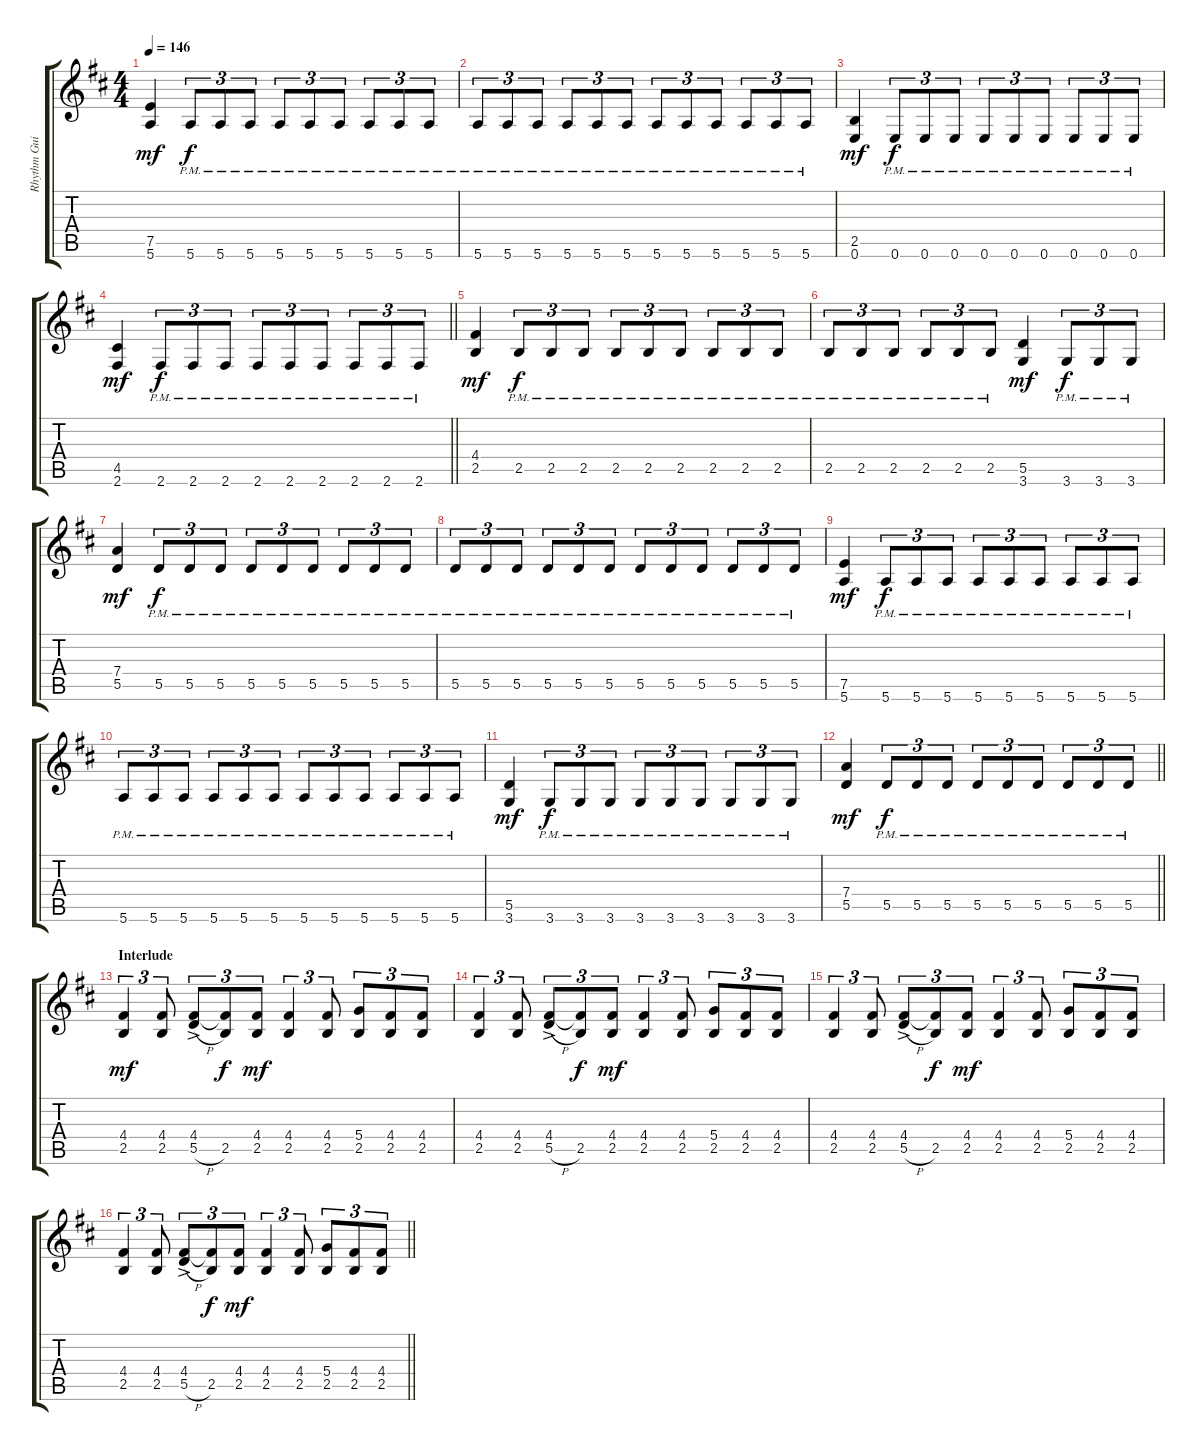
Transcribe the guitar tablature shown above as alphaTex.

\track ("Rhythm Guitar A" "Rhythm Gui") {instrument distortionguitar}
\staff {score tabs}
\tuning (E4 B3 G3 D3 A2 E2) {hide}
\ts (4 4)
\tempo 146
\clef g2
\ks bminor
(7.5 5.6).4{dy mf} 5.6{pm}.8{tu (3 2) dy f} 5.6{pm}.8{tu (3 2)} 5.6{pm}.8{tu (3 2)} 5.6{pm}.8{tu (3 2)} 5.6{pm}.8{tu (3 2)} 5.6{pm}.8{tu (3 2)} 5.6{pm}.8{tu (3 2)} 5.6{pm}.8{tu (3 2)} 5.6{pm}.8{tu (3 2)} |
5.6{pm}.8{tu (3 2)} 5.6{pm}.8{tu (3 2)} 5.6{pm}.8{tu (3 2)} 5.6{pm}.8{tu (3 2)} 5.6{pm}.8{tu (3 2)} 5.6{pm}.8{tu (3 2)} 5.6{pm}.8{tu (3 2)} 5.6{pm}.8{tu (3 2)} 5.6{pm}.8{tu (3 2)} 5.6{pm}.8{tu (3 2)} 5.6{pm}.8{tu (3 2)} 5.6{pm}.8{tu (3 2)} |
(2.5 0.6).4{dy mf} 0.6{pm}.8{tu (3 2) dy f} 0.6{pm}.8{tu (3 2)} 0.6{pm}.8{tu (3 2)} 0.6{pm}.8{tu (3 2)} 0.6{pm}.8{tu (3 2)} 0.6{pm}.8{tu (3 2)} 0.6{pm}.8{tu (3 2)} 0.6{pm}.8{tu (3 2)} 0.6{pm}.8{tu (3 2)} |
\barLineRight lightlight
(4.5 2.6).4{dy mf} 2.6{pm}.8{tu (3 2) dy f} 2.6{pm}.8{tu (3 2)} 2.6{pm}.8{tu (3 2)} 2.6{pm}.8{tu (3 2)} 2.6{pm}.8{tu (3 2)} 2.6{pm}.8{tu (3 2)} 2.6{pm}.8{tu (3 2)} 2.6{pm}.8{tu (3 2)} 2.6{pm}.8{tu (3 2)} |
\section ("" "")
(4.4 2.5).4{dy mf} 2.5{pm}.8{tu (3 2) dy f} 2.5{pm}.8{tu (3 2)} 2.5{pm}.8{tu (3 2)} 2.5{pm}.8{tu (3 2)} 2.5{pm}.8{tu (3 2)} 2.5{pm}.8{tu (3 2)} 2.5{pm}.8{tu (3 2)} 2.5{pm}.8{tu (3 2)} 2.5{pm}.8{tu (3 2)} |
2.5{pm}.8{tu (3 2)} 2.5{pm}.8{tu (3 2)} 2.5{pm}.8{tu (3 2)} 2.5{pm}.8{tu (3 2)} 2.5{pm}.8{tu (3 2)} 2.5{pm}.8{tu (3 2)} (5.5 3.6).4{dy mf} 3.6{pm}.8{tu (3 2) dy f} 3.6{pm}.8{tu (3 2)} 3.6{pm}.8{tu (3 2)} |
(7.4 5.5).4{dy mf} 5.5{pm}.8{tu (3 2) dy f} 5.5{pm}.8{tu (3 2)} 5.5{pm}.8{tu (3 2)} 5.5{pm}.8{tu (3 2)} 5.5{pm}.8{tu (3 2)} 5.5{pm}.8{tu (3 2)} 5.5{pm}.8{tu (3 2)} 5.5{pm}.8{tu (3 2)} 5.5{pm}.8{tu (3 2)} |
5.5{pm}.8{tu (3 2)} 5.5{pm}.8{tu (3 2)} 5.5{pm}.8{tu (3 2)} 5.5{pm}.8{tu (3 2)} 5.5{pm}.8{tu (3 2)} 5.5{pm}.8{tu (3 2)} 5.5{pm}.8{tu (3 2)} 5.5{pm}.8{tu (3 2)} 5.5{pm}.8{tu (3 2)} 5.5{pm}.8{tu (3 2)} 5.5{pm}.8{tu (3 2)} 5.5{pm}.8{tu (3 2)} |
(7.5 5.6).4{dy mf} 5.6{pm}.8{tu (3 2) dy f} 5.6{pm}.8{tu (3 2)} 5.6{pm}.8{tu (3 2)} 5.6{pm}.8{tu (3 2)} 5.6{pm}.8{tu (3 2)} 5.6{pm}.8{tu (3 2)} 5.6{pm}.8{tu (3 2)} 5.6{pm}.8{tu (3 2)} 5.6{pm}.8{tu (3 2)} |
5.6{pm}.8{tu (3 2)} 5.6{pm}.8{tu (3 2)} 5.6{pm}.8{tu (3 2)} 5.6{pm}.8{tu (3 2)} 5.6{pm}.8{tu (3 2)} 5.6{pm}.8{tu (3 2)} 5.6{pm}.8{tu (3 2)} 5.6{pm}.8{tu (3 2)} 5.6{pm}.8{tu (3 2)} 5.6{pm}.8{tu (3 2)} 5.6{pm}.8{tu (3 2)} 5.6{pm}.8{tu (3 2)} |
(5.5 3.6).4{dy mf} 3.6{pm}.8{tu (3 2) dy f} 3.6{pm}.8{tu (3 2)} 3.6{pm}.8{tu (3 2)} 3.6{pm}.8{tu (3 2)} 3.6{pm}.8{tu (3 2)} 3.6{pm}.8{tu (3 2)} 3.6{pm}.8{tu (3 2)} 3.6{pm}.8{tu (3 2)} 3.6{pm}.8{tu (3 2)} |
\barLineRight lightlight
(7.4 5.5).4{dy mf} 5.5{pm}.8{tu (3 2) dy f} 5.5{pm}.8{tu (3 2)} 5.5{pm}.8{tu (3 2)} 5.5{pm}.8{tu (3 2)} 5.5{pm}.8{tu (3 2)} 5.5{pm}.8{tu (3 2)} 5.5{pm}.8{tu (3 2)} 5.5{pm}.8{tu (3 2)} 5.5{pm}.8{tu (3 2)} |
\section ("" "Interlude")
(4.4 2.5).4{tu (3 2) dy mf} (4.4 2.5).8{tu (3 2)} (4.4 5.5{h ac}).8{tu (3 2)} (4.4{t} 2.5).8{tu (3 2) dy f} (4.4 2.5).8{tu (3 2) dy mf} (4.4 2.5).4{tu (3 2)} (4.4 2.5).8{tu (3 2)} (5.4 2.5).8{tu (3 2)} (4.4 2.5).8{tu (3 2)} (4.4 2.5).8{tu (3 2)} |
(4.4 2.5).4{tu (3 2)} (4.4 2.5).8{tu (3 2)} (4.4 5.5{h ac}).8{tu (3 2)} (4.4{t} 2.5).8{tu (3 2) dy f} (4.4 2.5).8{tu (3 2) dy mf} (4.4 2.5).4{tu (3 2)} (4.4 2.5).8{tu (3 2)} (5.4 2.5).8{tu (3 2)} (4.4 2.5).8{tu (3 2)} (4.4 2.5).8{tu (3 2)} |
(4.4 2.5).4{tu (3 2)} (4.4 2.5).8{tu (3 2)} (4.4 5.5{h ac}).8{tu (3 2)} (4.4{t} 2.5).8{tu (3 2) dy f} (4.4 2.5).8{tu (3 2) dy mf} (4.4 2.5).4{tu (3 2)} (4.4 2.5).8{tu (3 2)} (5.4 2.5).8{tu (3 2)} (4.4 2.5).8{tu (3 2)} (4.4 2.5).8{tu (3 2)} |
\barLineRight lightlight
(4.4 2.5).4{tu (3 2)} (4.4 2.5).8{tu (3 2)} (4.4 5.5{h ac}).8{tu (3 2)} (4.4{t} 2.5).8{tu (3 2) dy f} (4.4 2.5).8{tu (3 2) dy mf} (4.4 2.5).4{tu (3 2)} (4.4 2.5).8{tu (3 2)} (5.4 2.5).8{tu (3 2)} (4.4 2.5).8{tu (3 2)} (4.4 2.5).8{tu (3 2)}
